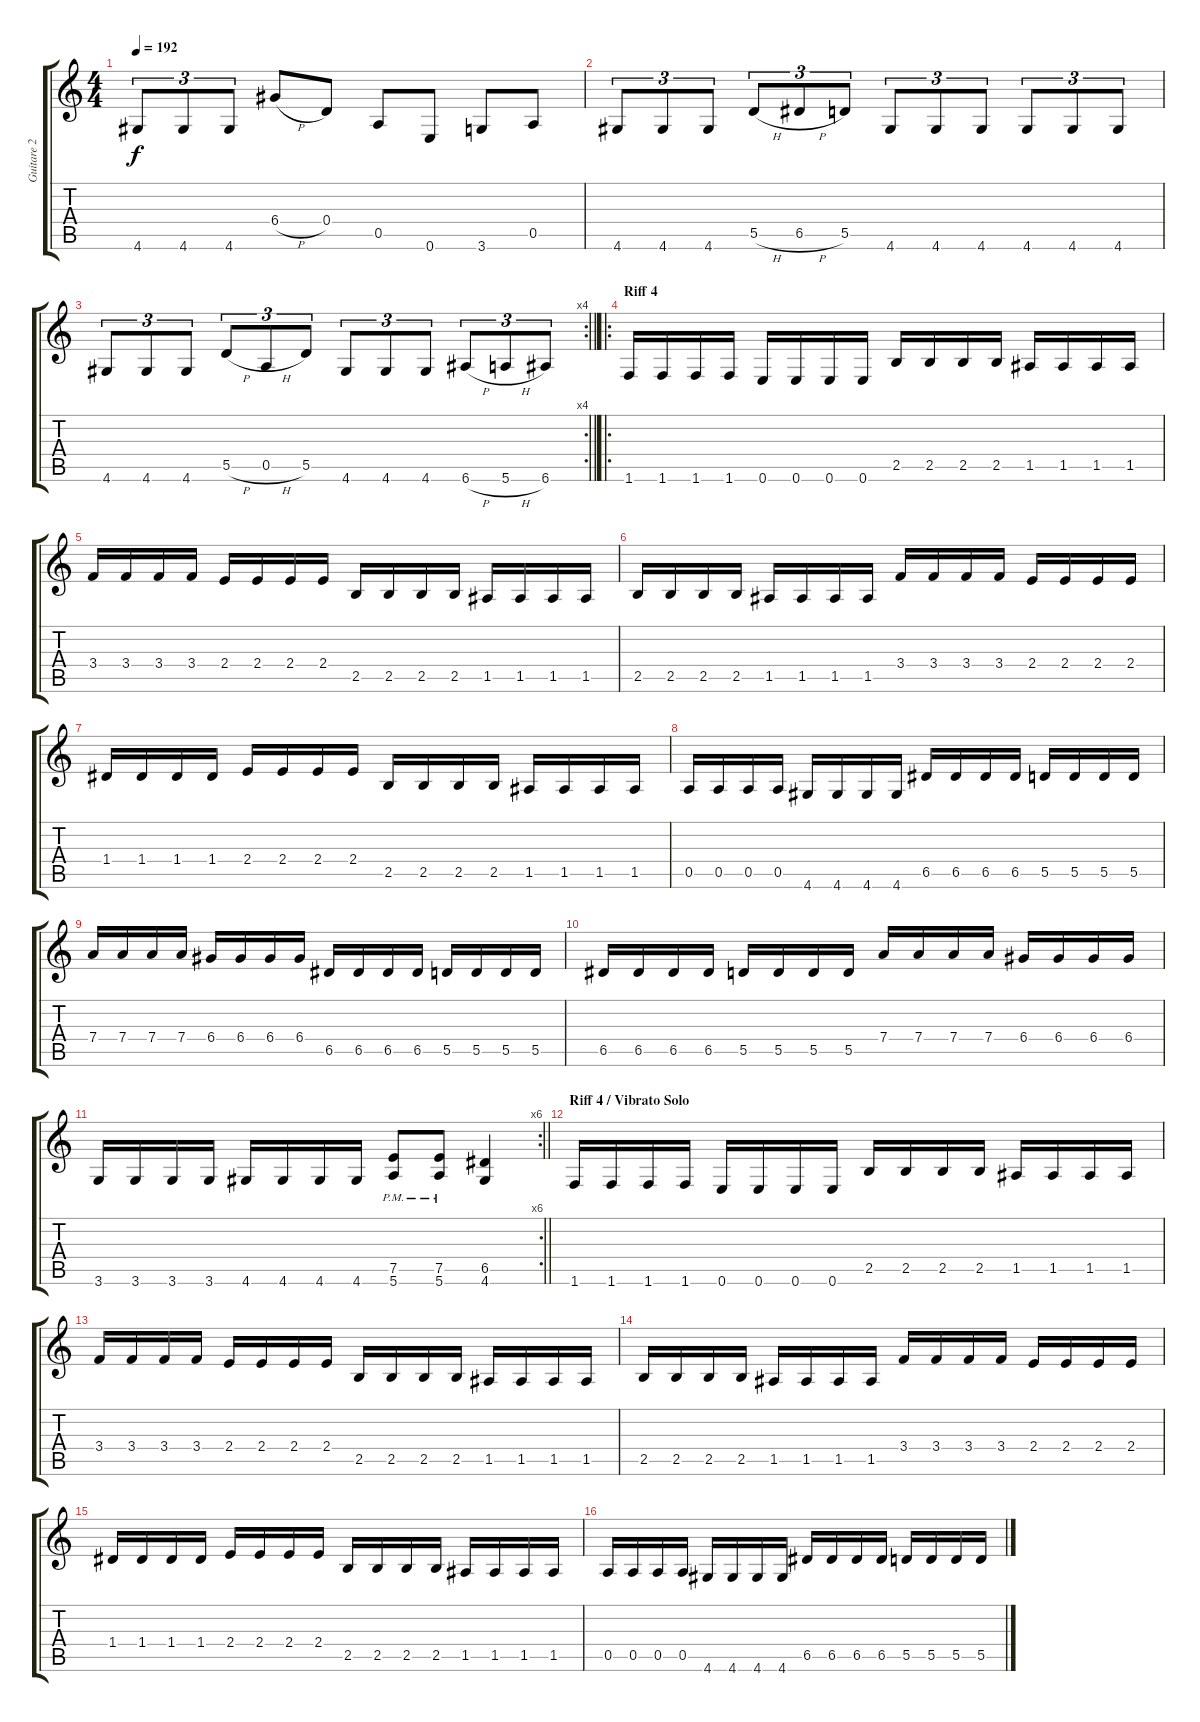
\track ("Guitare 2" "Guitare 2") {instrument distortionguitar}
\staff {score tabs}
\tuning (E4 B3 G3 D3 A2 E2) {hide}
\ts (4 4)
\tempo 192
\clef g2
\ks c
4.6.8{tu (3 2) dy f} 4.6.8{tu (3 2)} 4.6.8{tu (3 2)} 6.4{h}.8 0.4.8 0.5.8 0.6.8 3.6.8 0.5.8 |
4.6.8{tu (3 2)} 4.6.8{tu (3 2)} 4.6.8{tu (3 2)} 5.5{h}.8{tu (3 2)} 6.5{h}.8{tu (3 2)} 5.5.8{tu (3 2)} 4.6.8{tu (3 2)} 4.6.8{tu (3 2)} 4.6.8{tu (3 2)} 4.6.8{tu (3 2)} 4.6.8{tu (3 2)} 4.6.8{tu (3 2)} |
\rc 4
\barLineRight lightlight
4.6.8{tu (3 2)} 4.6.8{tu (3 2)} 4.6.8{tu (3 2)} 5.5{h}.8{tu (3 2)} 0.5{h}.8{tu (3 2)} 5.5.8{tu (3 2)} 4.6.8{tu (3 2)} 4.6.8{tu (3 2)} 4.6.8{tu (3 2)} 6.6{h}.8{tu (3 2)} 5.6{h}.8{tu (3 2)} 6.6.8{tu (3 2)} |
\ro
\section ("" "Riff 4")
1.6.16 1.6.16 1.6.16 1.6.16 0.6.16 0.6.16 0.6.16 0.6.16 2.5.16 2.5.16 2.5.16 2.5.16 1.5.16 1.5.16 1.5.16 1.5.16 |
3.4.16 3.4.16 3.4.16 3.4.16 2.4.16 2.4.16 2.4.16 2.4.16 2.5.16 2.5.16 2.5.16 2.5.16 1.5.16 1.5.16 1.5.16 1.5.16 |
2.5.16 2.5.16 2.5.16 2.5.16 1.5.16 1.5.16 1.5.16 1.5.16 3.4.16 3.4.16 3.4.16 3.4.16 2.4.16 2.4.16 2.4.16 2.4.16 |
1.4.16 1.4.16 1.4.16 1.4.16 2.4.16 2.4.16 2.4.16 2.4.16 2.5.16 2.5.16 2.5.16 2.5.16 1.5.16 1.5.16 1.5.16 1.5.16 |
0.5.16 0.5.16 0.5.16 0.5.16 4.6.16 4.6.16 4.6.16 4.6.16 6.5.16 6.5.16 6.5.16 6.5.16 5.5.16 5.5.16 5.5.16 5.5.16 |
7.4.16 7.4.16 7.4.16 7.4.16 6.4.16 6.4.16 6.4.16 6.4.16 6.5.16 6.5.16 6.5.16 6.5.16 5.5.16 5.5.16 5.5.16 5.5.16 |
6.5.16 6.5.16 6.5.16 6.5.16 5.5.16 5.5.16 5.5.16 5.5.16 7.4.16 7.4.16 7.4.16 7.4.16 6.4.16 6.4.16 6.4.16 6.4.16 |
\rc 6
\barLineRight lightlight
3.6.16 3.6.16 3.6.16 3.6.16 4.6.16 4.6.16 4.6.16 4.6.16 (7.5{pm} 5.6{pm}).8 (7.5{pm} 5.6{pm}).8 (6.5 4.6).4 |
\section ("" "Riff 4 / Vibrato Solo")
1.6.16 1.6.16 1.6.16 1.6.16 0.6.16 0.6.16 0.6.16 0.6.16 2.5.16 2.5.16 2.5.16 2.5.16 1.5.16 1.5.16 1.5.16 1.5.16 |
3.4.16 3.4.16 3.4.16 3.4.16 2.4.16 2.4.16 2.4.16 2.4.16 2.5.16 2.5.16 2.5.16 2.5.16 1.5.16 1.5.16 1.5.16 1.5.16 |
2.5.16 2.5.16 2.5.16 2.5.16 1.5.16 1.5.16 1.5.16 1.5.16 3.4.16 3.4.16 3.4.16 3.4.16 2.4.16 2.4.16 2.4.16 2.4.16 |
1.4.16 1.4.16 1.4.16 1.4.16 2.4.16 2.4.16 2.4.16 2.4.16 2.5.16 2.5.16 2.5.16 2.5.16 1.5.16 1.5.16 1.5.16 1.5.16 |
0.5.16 0.5.16 0.5.16 0.5.16 4.6.16 4.6.16 4.6.16 4.6.16 6.5.16 6.5.16 6.5.16 6.5.16 5.5.16 5.5.16 5.5.16 5.5.16
